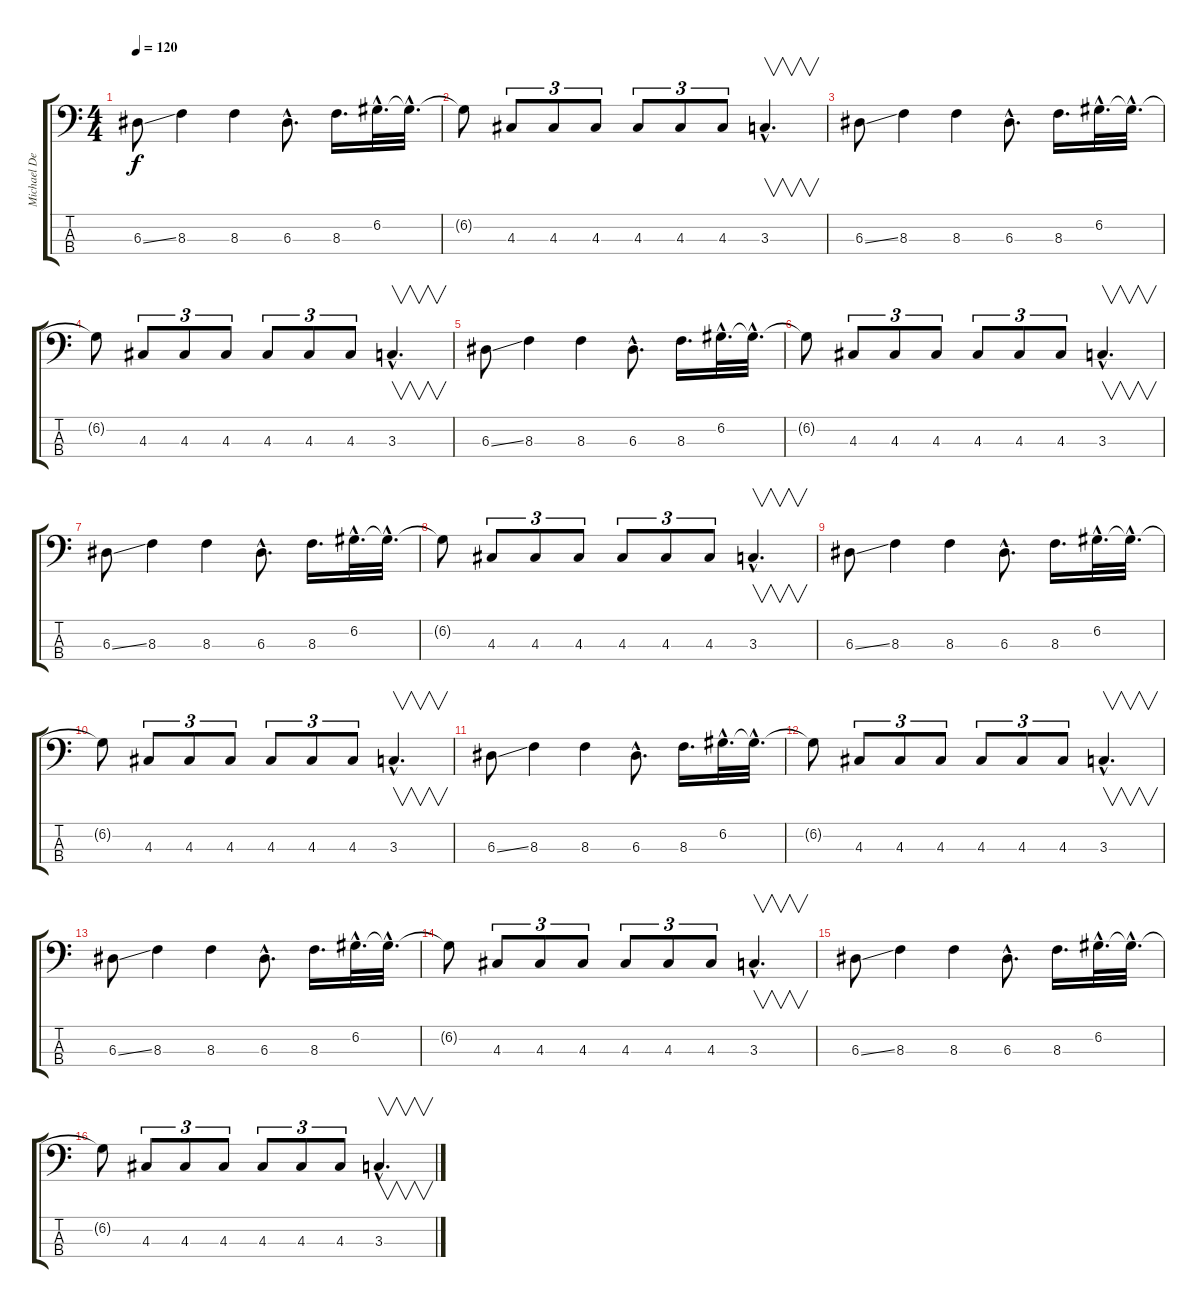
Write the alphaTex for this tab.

\track ("Michael Dempsey" "Michael De") {instrument electricbassfinger}
\staff {score tabs}
\tuning (G2 D2 A1 E1) {hide}
\ts (4 4)
\tempo 120
\clef f4
\ks c
6.3{ss}.8{dy f instrument electricbassfinger} 8.3.4 8.3.4 6.3{hac}.8{d} 8.3.16{d} 6.2{hac}.32{d} 6.2{hac t}.32{d} |
6.2{t}.8 4.3.8{tu (3 2)} 4.3.8{tu (3 2)} 4.3.8{tu (3 2)} 4.3.8{tu (3 2)} 4.3.8{tu (3 2)} 4.3.8{tu (3 2)} 3.3{hac}.4{v d} |
6.3{ss}.8 8.3.4 8.3.4 6.3{hac}.8{d} 8.3.16{d} 6.2{hac}.32{d} 6.2{hac t}.32{d} |
6.2{t}.8 4.3.8{tu (3 2)} 4.3.8{tu (3 2)} 4.3.8{tu (3 2)} 4.3.8{tu (3 2)} 4.3.8{tu (3 2)} 4.3.8{tu (3 2)} 3.3{hac}.4{v d} |
6.3{ss}.8 8.3.4 8.3.4 6.3{hac}.8{d} 8.3.16{d} 6.2{hac}.32{d} 6.2{hac t}.32{d} |
6.2{t}.8 4.3.8{tu (3 2)} 4.3.8{tu (3 2)} 4.3.8{tu (3 2)} 4.3.8{tu (3 2)} 4.3.8{tu (3 2)} 4.3.8{tu (3 2)} 3.3{hac}.4{v d} |
6.3{ss}.8 8.3.4 8.3.4 6.3{hac}.8{d} 8.3.16{d} 6.2{hac}.32{d} 6.2{hac t}.32{d} |
6.2{t}.8 4.3.8{tu (3 2)} 4.3.8{tu (3 2)} 4.3.8{tu (3 2)} 4.3.8{tu (3 2)} 4.3.8{tu (3 2)} 4.3.8{tu (3 2)} 3.3{hac}.4{v d} |
6.3{ss}.8 8.3.4 8.3.4 6.3{hac}.8{d} 8.3.16{d} 6.2{hac}.32{d} 6.2{hac t}.32{d} |
6.2{t}.8 4.3.8{tu (3 2)} 4.3.8{tu (3 2)} 4.3.8{tu (3 2)} 4.3.8{tu (3 2)} 4.3.8{tu (3 2)} 4.3.8{tu (3 2)} 3.3{hac}.4{v d} |
6.3{ss}.8 8.3.4 8.3.4 6.3{hac}.8{d} 8.3.16{d} 6.2{hac}.32{d} 6.2{hac t}.32{d} |
6.2{t}.8 4.3.8{tu (3 2)} 4.3.8{tu (3 2)} 4.3.8{tu (3 2)} 4.3.8{tu (3 2)} 4.3.8{tu (3 2)} 4.3.8{tu (3 2)} 3.3{hac}.4{v d} |
6.3{ss}.8 8.3.4 8.3.4 6.3{hac}.8{d} 8.3.16{d} 6.2{hac}.32{d} 6.2{hac t}.32{d} |
6.2{t}.8 4.3.8{tu (3 2)} 4.3.8{tu (3 2)} 4.3.8{tu (3 2)} 4.3.8{tu (3 2)} 4.3.8{tu (3 2)} 4.3.8{tu (3 2)} 3.3{hac}.4{v d} |
6.3{ss}.8 8.3.4 8.3.4 6.3{hac}.8{d} 8.3.16{d} 6.2{hac}.32{d} 6.2{hac t}.32{d} |
6.2{t}.8 4.3.8{tu (3 2)} 4.3.8{tu (3 2)} 4.3.8{tu (3 2)} 4.3.8{tu (3 2)} 4.3.8{tu (3 2)} 4.3.8{tu (3 2)} 3.3{hac}.4{v d}
